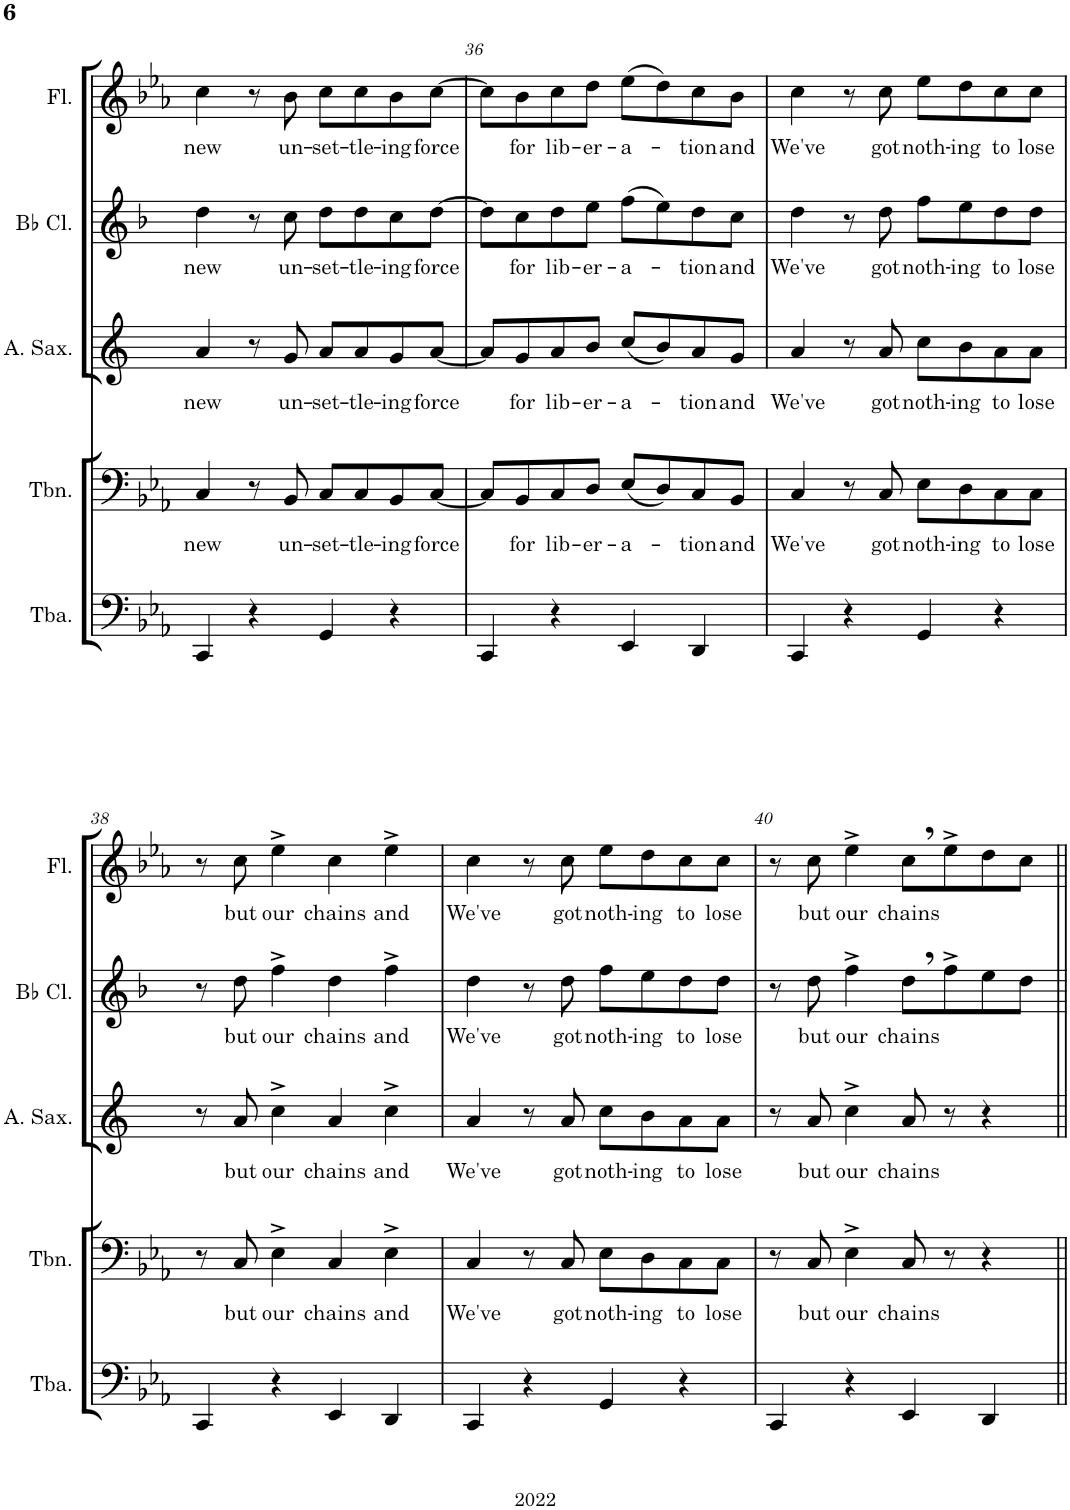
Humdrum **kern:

**kern	**kern	**text	**kern	**text	**kern	**text	**kern	**text
*part5	*part4	*part4	*part3	*part3	*part2	*part2	*part1	*part1
*staff5	*staff4	*staff4	*staff3	*staff3	*staff2	*staff2	*staff1	*staff1
*I"Tuba	*I"Trombone	*	*I"Alto Saxophone	*	*I"Bb Clarinet	*	*I"Flute	*
*I'Tba.	*I'Tbn.	*	*I'A. Sax.	*	*I'Bb Cl.	*	*I'Fl.	*
!!LO:PB:g=z
*clefF4	*clefF4	*	*clefG2	*	*clefG2	*	*clefG2	*
*	*	*	*Trd5c9	*	*Trd1c2	*	*	*
*k[b-e-a-]	*k[b-e-a-]	*	*k[]	*	*k[b-]	*	*k[b-e-a-]	*
*M4/4	*M4/4	*	*M4/4	*	*M4/4	*	*M4/4	*
=35	=35	=35	=35	=35	=35	=35	=35	=35
!	!	!LO:LY:b	!	!LO:LY:b	!	!LO:LY:b	!	!LO:LY:b
4CC/	4C/	new	4a/	new	4dd\	new	4cc\	new
4r	8r	.	8r	.	8r	.	8r	.
!	!	!LO:LY:b	!	!LO:LY:b	!	!LO:LY:b	!	!LO:LY:b
.	8BB-/	un-	8g/	un-	8cc\	un-	8b-\	un-
!	!	!LO:LY:b	!	!LO:LY:b	!	!LO:LY:b	!	!LO:LY:b
4GG/	8C/L	-set-	8a/L	-set-	8dd\L	-set-	8cc\L	-set-
!	!	!LO:LY:b	!	!LO:LY:b	!	!LO:LY:b	!	!LO:LY:b
.	8C/	-tle-	8a/	-tle-	8dd\	-tle-	8cc\	-tle-
!	!	!LO:LY:b	!	!LO:LY:b	!	!LO:LY:b	!	!LO:LY:b
4r	8BB-/	-ing	8g/	-ing	8cc\	-ing	8b-\	-ing
!	!	!LO:LY:b	!	!LO:LY:b	!	!LO:LY:b	!	!LO:LY:b
.	[8C/J	force	[8a/J	force	[8dd\J	force	[8cc\J	force
=36	=36	=36	=36	=36	=36	=36	=36	=36
4CC/	8C/L]	.	8a/L]	.	8dd\L]	.	8cc\L]	.
!	!	!LO:LY:b	!	!LO:LY:b	!	!LO:LY:b	!	!LO:LY:b
.	8BB-/	for	8g/	for	8cc\	for	8b-\	for
!	!	!LO:LY:b	!	!LO:LY:b	!	!LO:LY:b	!	!LO:LY:b
4r	8C/	lib-	8a/	lib-	8dd\	lib-	8cc\	lib-
!	!	!LO:LY:b	!	!LO:LY:b	!	!LO:LY:b	!	!LO:LY:b
.	8D/J	-er-	8b/J	-er-	8ee\J	-er-	8dd\J	-er-
!	!	!LO:LY:b	!	!LO:LY:b	!	!LO:LY:b	!	!LO:LY:b
4EE-/	(8E-/L	-a-	(8cc/L	-a-	(8ff\L	-a-	(8ee-\L	-a-
.	8D/)	.	8b/)	.	8ee\)	.	8dd\)	.
!	!	!LO:LY:b	!	!LO:LY:b	!	!LO:LY:b	!	!LO:LY:b
4DD/	8C/	-tion	8a/	-tion	8dd\	-tion	8cc\	-tion
!	!	!LO:LY:b	!	!LO:LY:b	!	!LO:LY:b	!	!LO:LY:b
.	8BB-/J	and	8g/J	and	8cc\J	and	8b-\J	and
=37	=37	=37	=37	=37	=37	=37	=37	=37
!	!	!LO:LY:b	!	!LO:LY:b	!	!LO:LY:b	!	!LO:LY:b
4CC/	4C/	We've	4a/	We've	4dd\	We've	4cc\	We've
4r	8r	.	8r	.	8r	.	8r	.
!	!	!LO:LY:b	!	!LO:LY:b	!	!LO:LY:b	!	!LO:LY:b
.	8C/	got	8a/	got	8dd\	got	8cc\	got
!	!	!LO:LY:b	!	!LO:LY:b	!	!LO:LY:b	!	!LO:LY:b
4GG/	8E-\L	noth-	8cc\L	noth-	8ff\L	noth-	8ee-\L	noth-
!	!	!LO:LY:b	!	!LO:LY:b	!	!LO:LY:b	!	!LO:LY:b
.	8D\	-ing	8b\	-ing	8ee\	-ing	8dd\	-ing
!	!	!LO:LY:b	!	!LO:LY:b	!	!LO:LY:b	!	!LO:LY:b
4r	8C\	to	8a\	to	8dd\	to	8cc\	to
!	!	!LO:LY:b	!	!LO:LY:b	!	!LO:LY:b	!	!LO:LY:b
.	8C\J	lose	8a\J	lose	8dd\J	lose	8cc\J	lose
!!LO:LB:g=z
=38	=38	=38	=38	=38	=38	=38	=38	=38
4CC/	8r	.	8r	.	8r	.	8r	.
!	!	!LO:LY:b	!	!LO:LY:b	!	!LO:LY:b	!	!LO:LY:b
.	8C/	but	8a/	but	8dd\	but	8cc\	but
!	!	!LO:LY:b	!	!LO:LY:b	!	!LO:LY:b	!	!LO:LY:b
4r	4E-^\	our	4cc^\	our	4ff^\	our	4ee-^\	our
!	!	!LO:LY:b	!	!LO:LY:b	!	!LO:LY:b	!	!LO:LY:b
4EE-/	4C/	chains	4a/	chains	4dd\	chains	4cc\	chains
!	!	!LO:LY:b	!	!LO:LY:b	!	!LO:LY:b	!	!LO:LY:b
4DD/	4E-^\	and	4cc^\	and	4ff^\	and	4ee-^\	and
=39	=39	=39	=39	=39	=39	=39	=39	=39
!	!	!LO:LY:b	!	!LO:LY:b	!	!LO:LY:b	!	!LO:LY:b
4CC/	4C/	We've	4a/	We've	4dd\	We've	4cc\	We've
4r	8r	.	8r	.	8r	.	8r	.
!	!	!LO:LY:b	!	!LO:LY:b	!	!LO:LY:b	!	!LO:LY:b
.	8C/	got	8a/	got	8dd\	got	8cc\	got
!	!	!LO:LY:b	!	!LO:LY:b	!	!LO:LY:b	!	!LO:LY:b
4GG/	8E-\L	noth-	8cc\L	noth-	8ff\L	noth-	8ee-\L	noth-
!	!	!LO:LY:b	!	!LO:LY:b	!	!LO:LY:b	!	!LO:LY:b
.	8D\	-ing	8b\	-ing	8ee\	-ing	8dd\	-ing
!	!	!LO:LY:b	!	!LO:LY:b	!	!LO:LY:b	!	!LO:LY:b
4r	8C\	to	8a\	to	8dd\	to	8cc\	to
!	!	!LO:LY:b	!	!LO:LY:b	!	!LO:LY:b	!	!LO:LY:b
.	8C\J	lose	8a\J	lose	8dd\J	lose	8cc\J	lose
=40	=40	=40	=40	=40	=40	=40	=40	=40
4CC/	8r	.	8r	.	8r	.	8r	.
!	!	!LO:LY:b	!	!LO:LY:b	!	!LO:LY:b	!	!LO:LY:b
.	8C/	but	8a/	but	8dd\	but	8cc\	but
!	!	!LO:LY:b	!	!LO:LY:b	!	!LO:LY:b	!	!LO:LY:b
4r	4E-^\	our	4cc^\	our	4ff^\	our	4ee-^\	our
!	!	!LO:LY:b	!	!LO:LY:b	!	!LO:LY:b	!	!LO:LY:b
4EE-/	8C/	chains	8a/	chains	8dd,\L	chains	8cc,\L	chains
.	8r	.	8r	.	8ff^\	.	8ee-^\	.
4DD/	4r	.	4r	.	8ee\	.	8dd\	.
.	.	.	.	.	8dd\J	.	8cc\J	.
=||	=||	=||	=||	=||	=||	=||	=||	=||
*-	*-	*-	*-	*-	*-	*-	*-	*-
